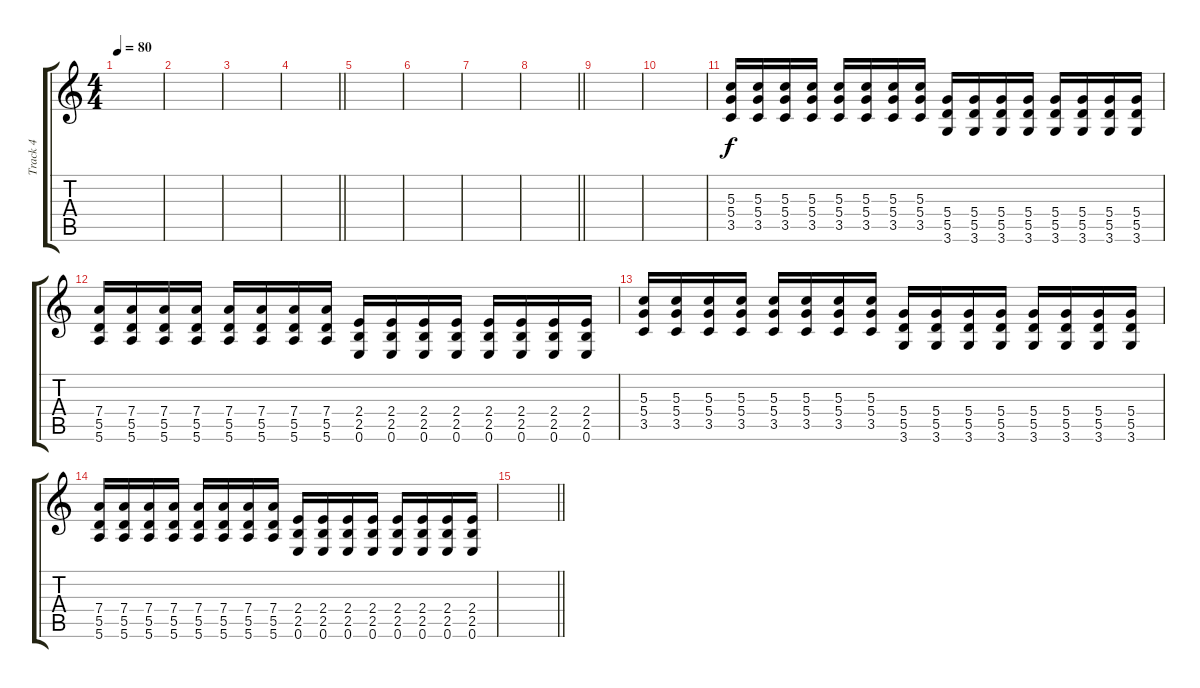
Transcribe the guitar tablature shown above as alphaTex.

\track ("Track 4" "Track 4") {instrument distortionguitar}
\staff {score tabs}
\tuning (E4 B3 G3 D3 A2 E2) {hide}
\ts (4 4)
\tempo 80
\clef g2
\ks c
|
|
|
\barLineRight lightlight
|
|
|
|
\barLineRight lightlight
|
|
|
(5.3 5.4 3.5).16 (5.3 5.4 3.5).16 (5.3 5.4 3.5).16 (5.3 5.4 3.5).16 (5.3 5.4 3.5).16 (5.3 5.4 3.5).16 (5.3 5.4 3.5).16 (5.3 5.4 3.5).16 (5.4 5.5 3.6).16 (5.4 5.5 3.6).16 (5.4 5.5 3.6).16 (5.4 5.5 3.6).16 (5.4 5.5 3.6).16 (5.4 5.5 3.6).16 (5.4 5.5 3.6).16 (5.4 5.5 3.6).16 |
(7.4 5.5 5.6).16 (7.4 5.5 5.6).16 (7.4 5.5 5.6).16 (7.4 5.5 5.6).16 (7.4 5.5 5.6).16 (7.4 5.5 5.6).16 (7.4 5.5 5.6).16 (7.4 5.5 5.6).16 (2.4 2.5 0.6).16 (2.4 2.5 0.6).16 (2.4 2.5 0.6).16 (2.4 2.5 0.6).16 (2.4 2.5 0.6).16 (2.4 2.5 0.6).16 (2.4 2.5 0.6).16 (2.4 2.5 0.6).16 |
(5.3 5.4 3.5).16 (5.3 5.4 3.5).16 (5.3 5.4 3.5).16 (5.3 5.4 3.5).16 (5.3 5.4 3.5).16 (5.3 5.4 3.5).16 (5.3 5.4 3.5).16 (5.3 5.4 3.5).16 (5.4 5.5 3.6).16 (5.4 5.5 3.6).16 (5.4 5.5 3.6).16 (5.4 5.5 3.6).16 (5.4 5.5 3.6).16 (5.4 5.5 3.6).16 (5.4 5.5 3.6).16 (5.4 5.5 3.6).16 |
(7.4 5.5 5.6).16 (7.4 5.5 5.6).16 (7.4 5.5 5.6).16 (7.4 5.5 5.6).16 (7.4 5.5 5.6).16 (7.4 5.5 5.6).16 (7.4 5.5 5.6).16 (7.4 5.5 5.6).16 (2.4 2.5 0.6).16 (2.4 2.5 0.6).16 (2.4 2.5 0.6).16 (2.4 2.5 0.6).16 (2.4 2.5 0.6).16 (2.4 2.5 0.6).16 (2.4 2.5 0.6).16 (2.4 2.5 0.6).16 |
\barLineRight lightlight
